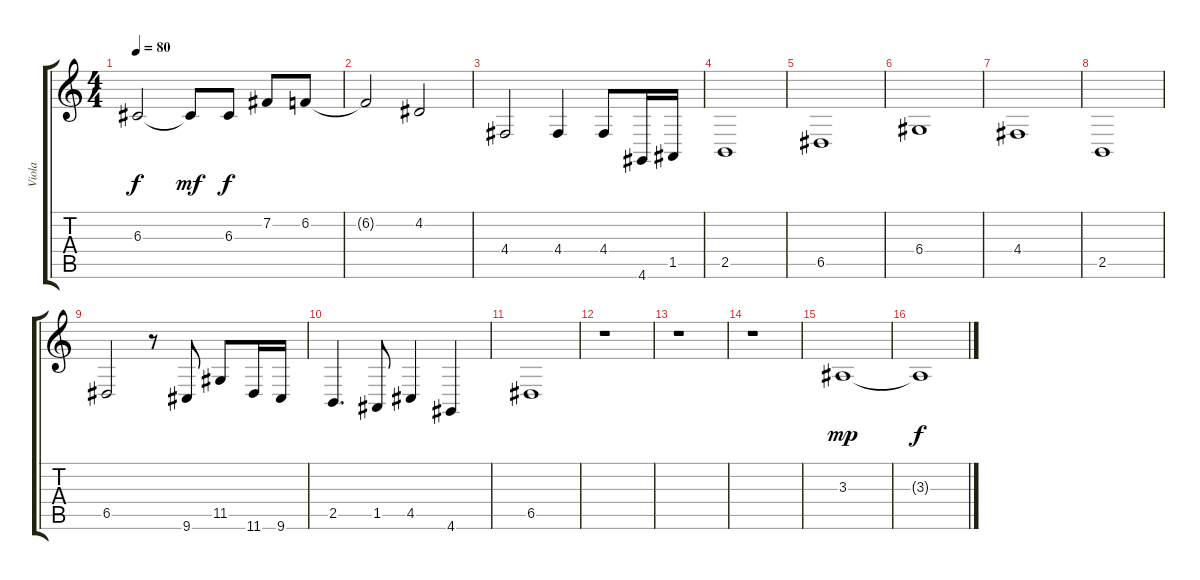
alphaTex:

\track ("Viola" "Viola") {instrument stringensemble1}
\staff {score tabs}
\tuning (E4 B3 G3 D3 A2 E2) {hide}
\ts (4 4)
\tempo 80
\clef g2
\ks c
6.3.2{dy f} 6.3{t}.8{dy mf} 6.3.8{dy f} 7.2.8 6.2.8 |
6.2{t}.2 4.2.2 |
4.4.2{volume 9} 4.4.4 4.4.8 4.6.16 1.5.16 |
2.5.1 |
6.5.1 |
6.4.1 |
4.4.1 |
2.5.1 |
6.5.2 r.8 9.6.8 11.5.8 11.6.16 9.6.16 |
2.5.4{d} 1.5.8 4.5.4 4.6.4 |
6.5.1{volume 0} |
r.1 |
r.1 |
r.1{volume 0} |
3.3.1{dy mp volume 9} |
3.3{t}.1{dy f}
